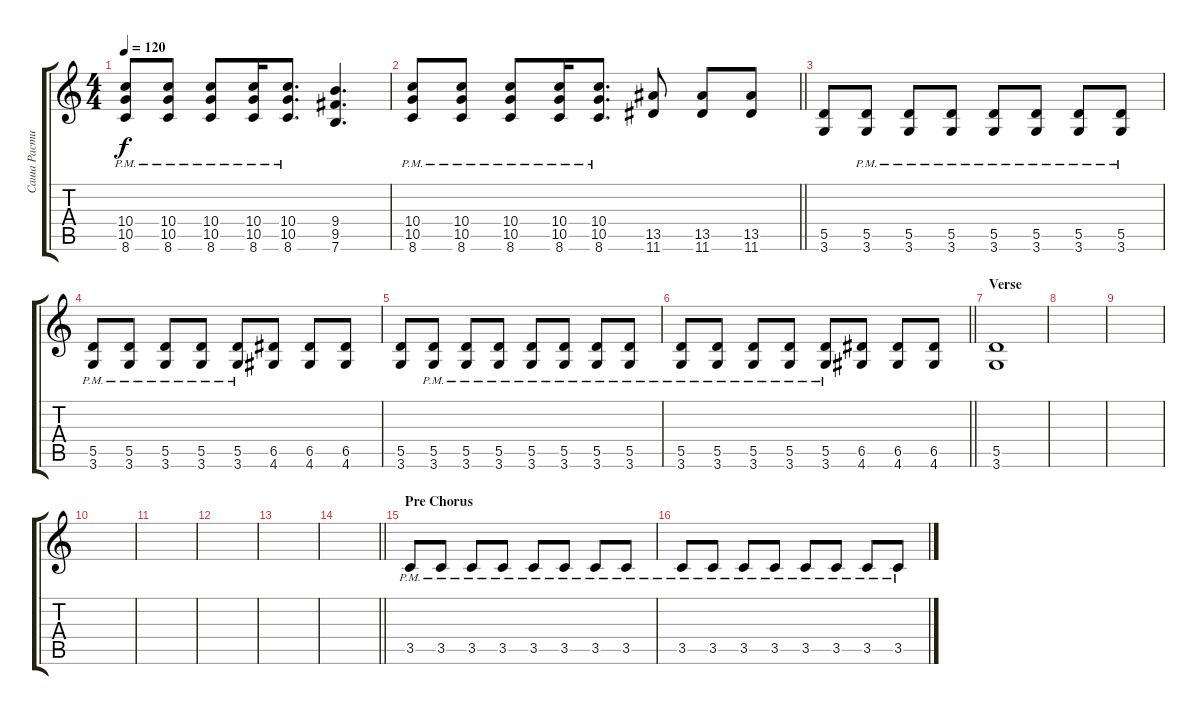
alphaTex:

\track ("Саша Растич" "Саша Расти") {instrument distortionguitar}
\staff {score tabs}
\tuning (E4 B3 G3 D3 A2 E2) {hide}
\ts (4 4)
\tempo 120
\clef g2
\ks c
(10.4{pm} 10.5{pm} 8.6{pm}).8{dy f} (10.4{pm} 10.5{pm} 8.6{pm}).8 (10.4{pm} 10.5{pm} 8.6{pm}).8 (10.4{pm} 10.5{pm} 8.6{pm}).16 (10.4{pm} 10.5{pm} 8.6{pm}).8{d} (9.4 9.5 7.6).4{d} |
\barLineRight lightlight
(10.4{pm} 10.5{pm} 8.6{pm}).8 (10.4{pm} 10.5{pm} 8.6{pm}).8 (10.4{pm} 10.5{pm} 8.6{pm}).8 (10.4{pm} 10.5{pm} 8.6{pm}).16 (10.4{pm} 10.5{pm} 8.6{pm}).8{d} (13.5 11.6).8 (13.5 11.6).8 (13.5 11.6).8 |
(5.5 3.6).8 (5.5{pm} 3.6{pm}).8 (5.5{pm} 3.6{pm}).8 (5.5{pm} 3.6{pm}).8 (5.5{pm} 3.6{pm}).8 (5.5{pm} 3.6{pm}).8 (5.5{pm} 3.6{pm}).8 (5.5{pm} 3.6{pm}).8 |
(5.5{pm} 3.6{pm}).8 (5.5{pm} 3.6{pm}).8 (5.5{pm} 3.6{pm}).8 (5.5{pm} 3.6{pm}).8 (5.5{pm} 3.6{pm}).8 (6.5 4.6).8 (6.5 4.6).8 (6.5 4.6).8 |
(5.5 3.6).8 (5.5{pm} 3.6{pm}).8 (5.5{pm} 3.6{pm}).8 (5.5{pm} 3.6{pm}).8 (5.5{pm} 3.6{pm}).8 (5.5{pm} 3.6{pm}).8 (5.5{pm} 3.6{pm}).8 (5.5{pm} 3.6{pm}).8 |
\barLineRight lightlight
(5.5{pm} 3.6{pm}).8 (5.5{pm} 3.6{pm}).8 (5.5{pm} 3.6{pm}).8 (5.5{pm} 3.6{pm}).8 (5.5{pm} 3.6{pm}).8 (6.5 4.6).8 (6.5 4.6).8 (6.5 4.6).8 |
\section ("" "Verse")
(5.5 3.6).1 |
|
|
|
|
|
|
\barLineRight lightlight
|
\section ("" "Pre Chorus")
3.5{pm}.8 3.5{pm}.8 3.5{pm}.8 3.5{pm}.8 3.5{pm}.8 3.5{pm}.8 3.5{pm}.8 3.5{pm}.8 |
3.5{pm}.8 3.5{pm}.8 3.5{pm}.8 3.5{pm}.8 3.5{pm}.8 3.5{pm}.8 3.5{pm}.8 3.5{pm}.8
